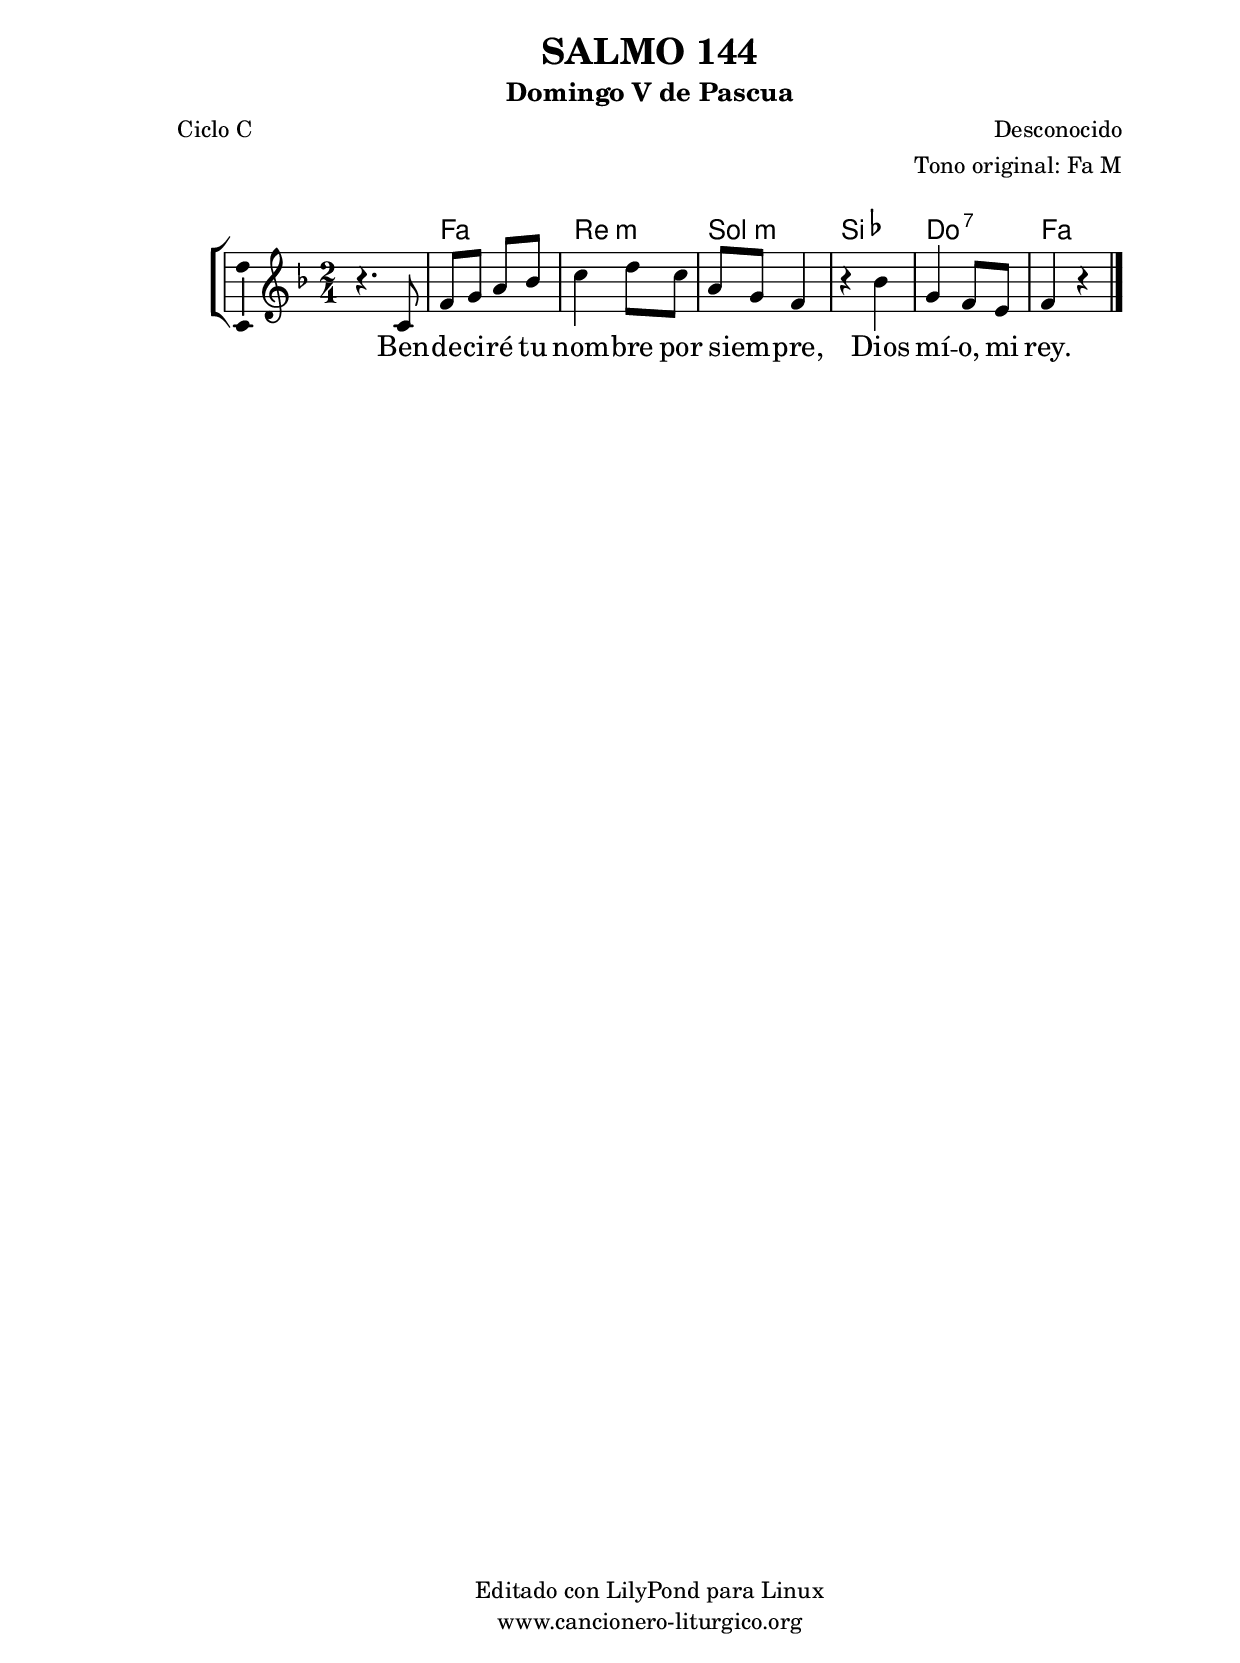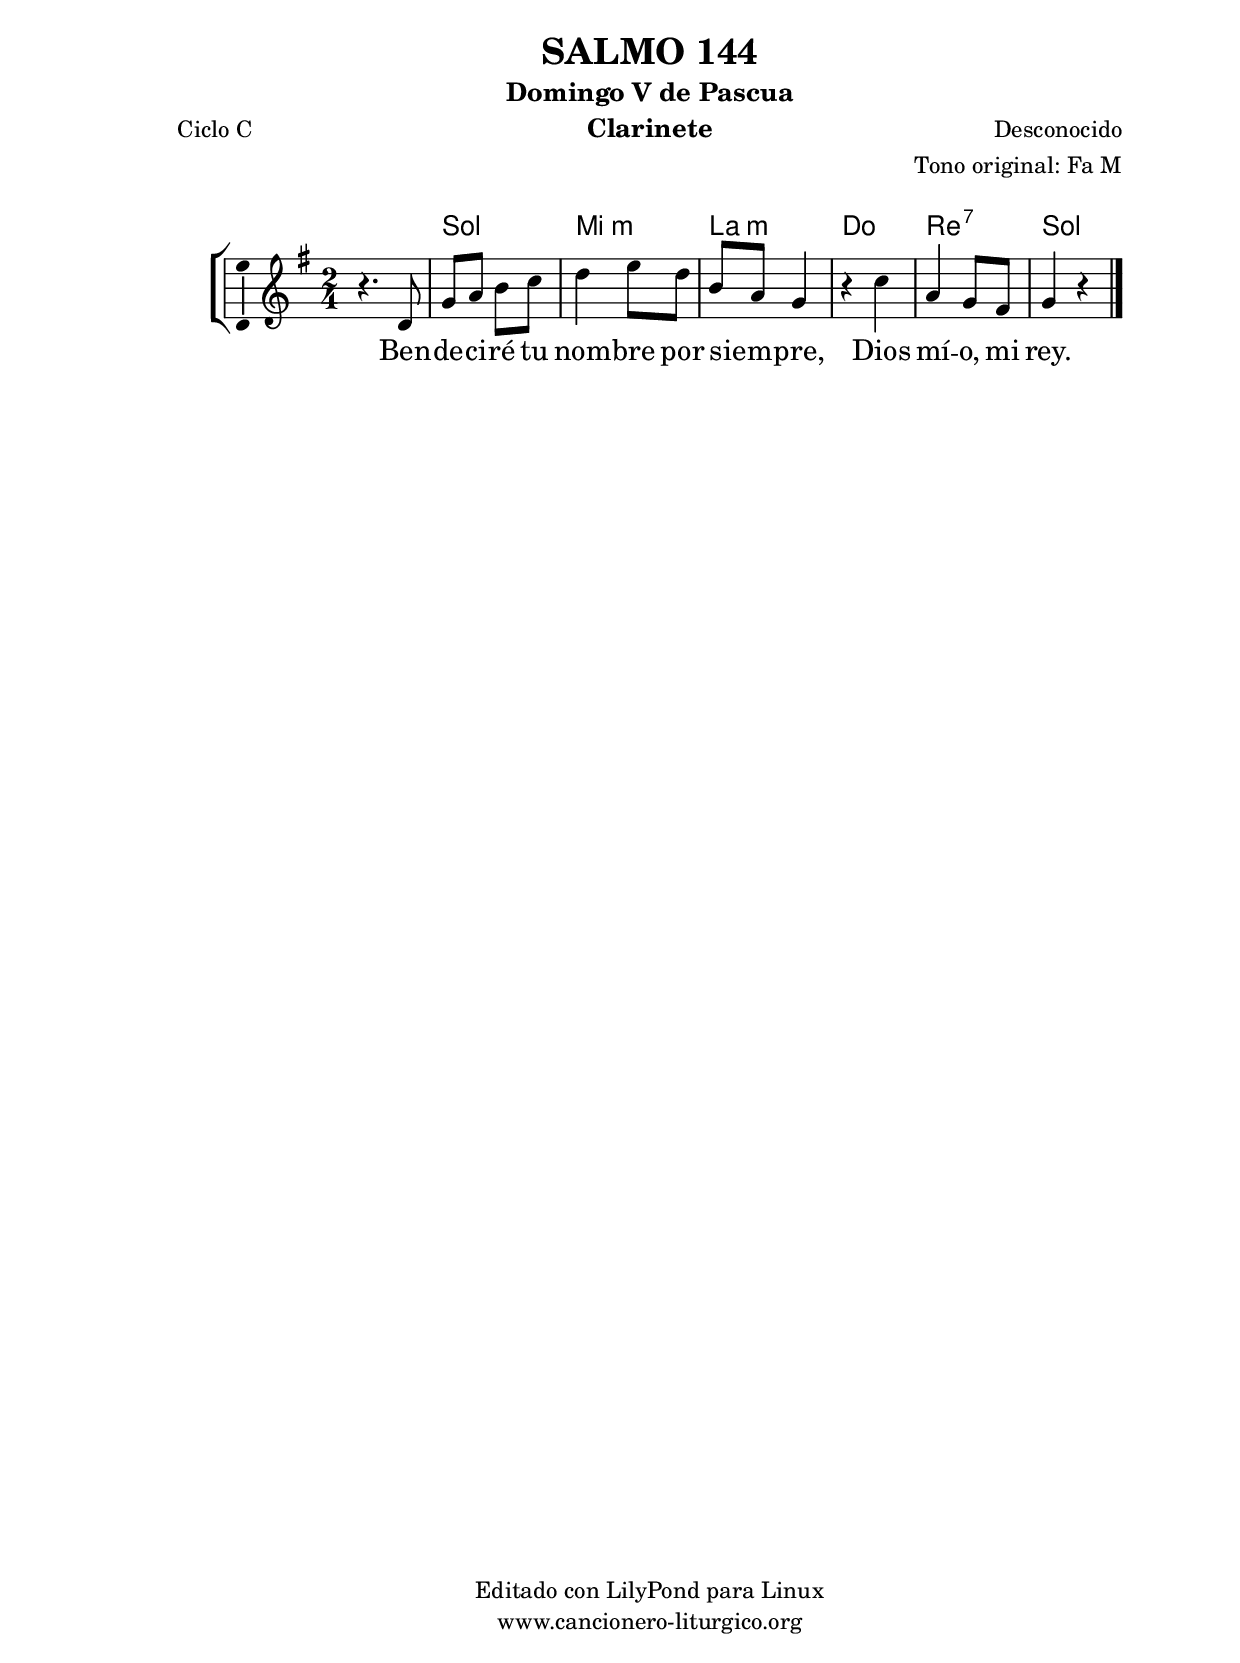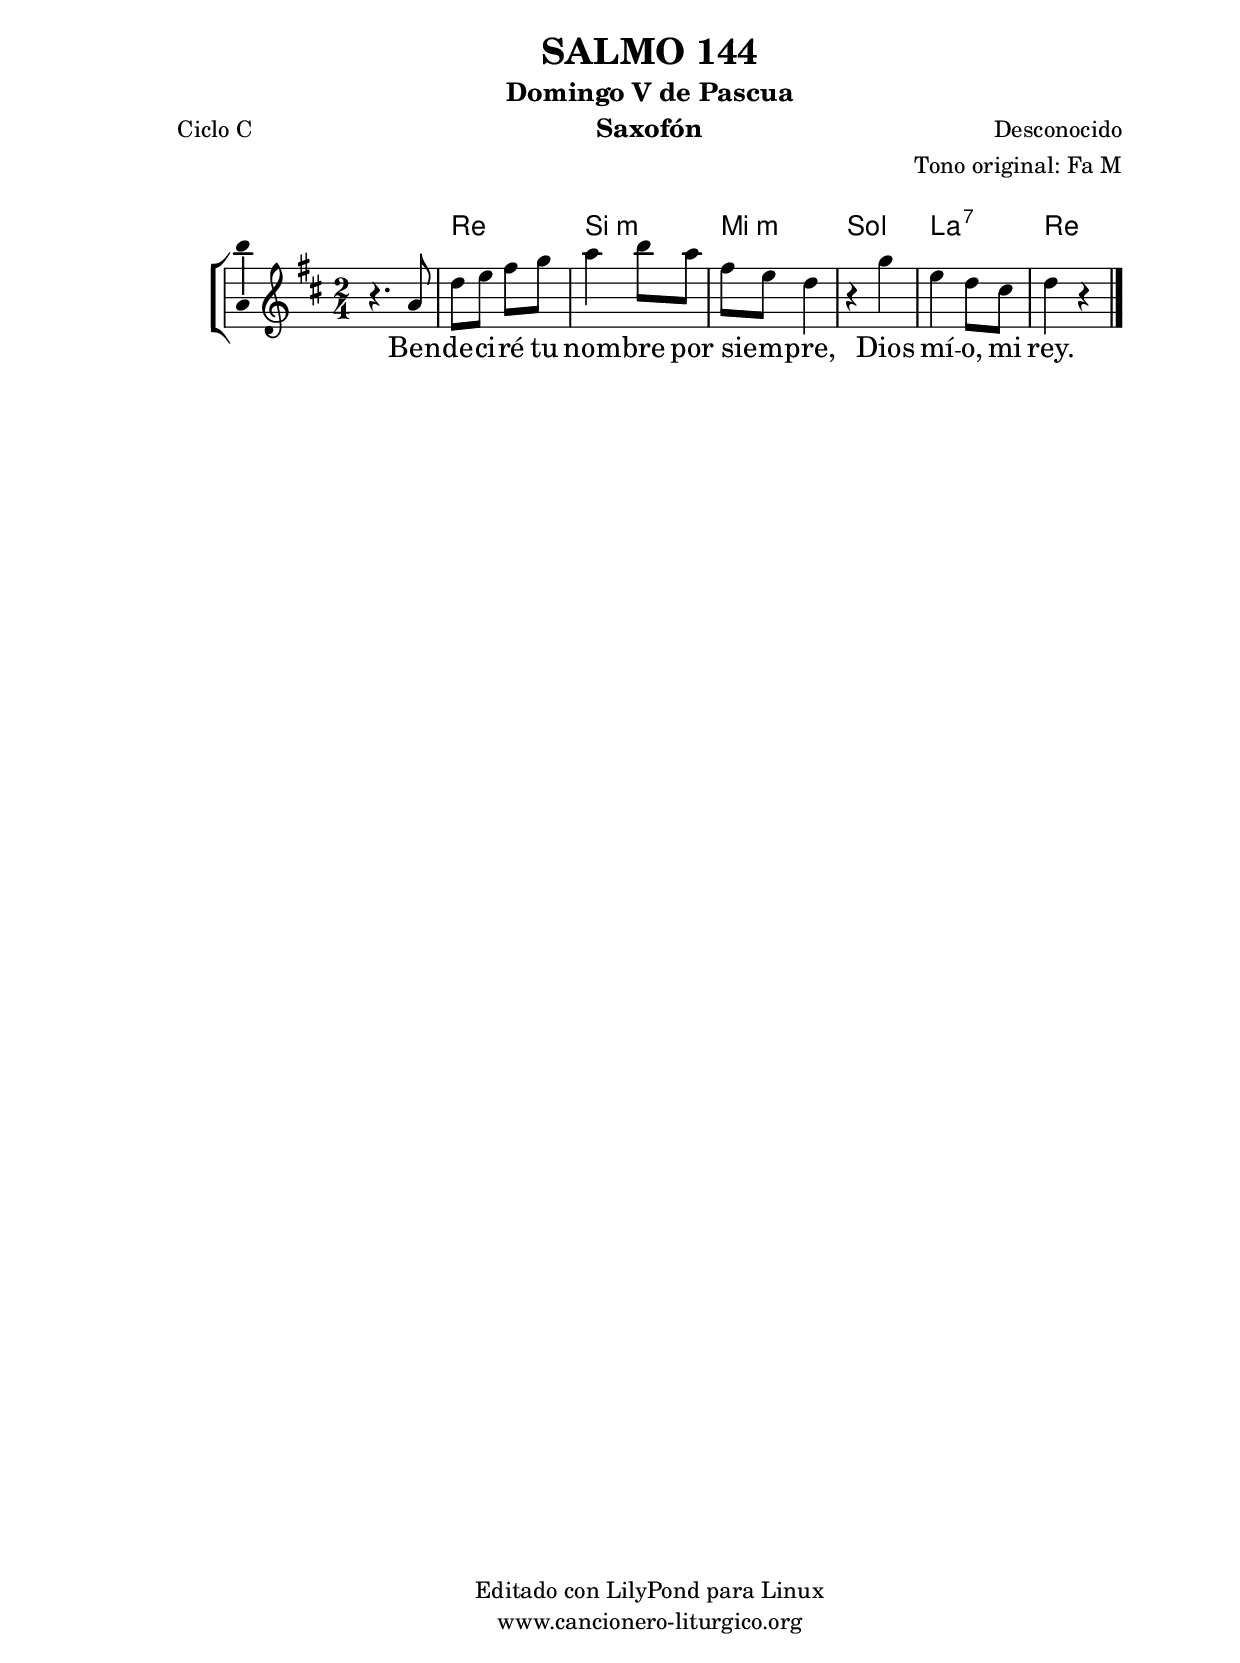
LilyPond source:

%
%para convertir .midi en .wav:
%timidity filename.midi -Ow -o finename.wav
%
%
%Para convertir de .wav a .mp3:
%lame -h -m j filename.wav
%
%
%para escuchar el midi:
%timidity nombrefichero.midi
%


%versión de lilypond para la que se ha escrito esta partitura:
\version "2.16.0"

	%Tamaño papel
	#(set-default-paper-size "a4")
	%Tamaño partitura
	#(set-global-staff-size 20)
	%No responde al pulsar sobre una nota
	#(ly:set-option 'point-and-click #f)

%parámetros del encabezamiento:
\header {
	title = "SALMO 144"
	subtitle = "Domingo V de Pascua"
	composer = "Desconocido"
	poet = "Ciclo C"
	meter = ""
	arranger = "Tono original: Fa M"
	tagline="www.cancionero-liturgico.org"
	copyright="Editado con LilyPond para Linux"
	tiempo = "Pascua"
	usos = "Salmo"
	letra = "Bendeciré tu nombre por siempre, Dios mío, mi rey."
	}

%parámetros asociados al papel:
\paper  {
	oddHeaderMarkup = \markup {\fill-line { \on-the-fly #not-first-page \fromproperty #'header:title \on-the-fly #not-first-page \fromproperty #'header:composer }}
	evenHeaderMarkup = \markup {\fill-line { \fromproperty #'header:composer \fromproperty #'header:title }}
	#(set-paper-size "a4")
	print-page-number = ##f
	first-page-number = 1
	print-first-page-number = ##f
%	head-separation = 3.0 \cm
	top-margin = 2.0 \cm
	bottom-margin = 0.5\cm
%%%	bottom-margin = -1.0\cm
	left-margin = 3.0 \cm
	line-width = 16.0 \cm 
	indent = 8\mm
	interscoreline = 2.\mm
	between-system-space = 15\mm
%	para que las partituras no llenen la hoja:
	ragged-bottom = ##t
%	idem para la última hoja:
	ragged-last-bottom = ##f
%	para que las partituras llenen el ancho del papel:
	ragged-last = ##f
	after-title-space = 2.5 \cm
%page-count=1
%system-count=8

	%Flexible Vertical Spacing
%	markup-markup-spacing =
%	#'((basic-distance . 15) (minimum-distance . 15) (padding . 3))
	markup-system-spacing =
	#'((basic-distance . 15) (minimum-distance . 15) (padding . 3))
	system-system-spacing =
	#'((basic-distance . 15) (minimum-distance . 15) (padding . 3))
	score-system-spacing =
	#'((basic-distance . 15) (minimum-distance . 15) (padding . 5))
%	top-system-spacing = % header
%	#'((basic-distance . 8) (minimum-distance . 0) (padding . 3))
%	top-markup-spacing =
%	#'((basic-distance . 20) (minimum-distance . 20) (padding . 3))
	last-bottom-spacing = % footer
	#'((basic-distance . 5) (minimum-distance . 5) (padding . 3))
%	score-markup-spacing =
%	#'((basic-distance . 16) (minimum-distance . 13) (padding . 3))

	}


%parámetros que afectan a toda la partitura:
global =  {
	%clave de sol (G):
	\clef G
	%armadura:
%	\transpose f a
	\key f \major
	\tempo 4=100
	\set Score.tempoHideNote = ##t
	}


acordes = {
	\italianChords
	\chordmode {
%	\transpose f a
{

s2
f2 d:m g:m bes c:7 f

	}
	}
}

melodia = 
%	\transpose f a
{
	\relative c'{

\time 2/4
r4. c8
f8 g a bes
c4 d8 c
a8 g f4
r4 bes4
g4 f8 e
f4 r4

	\bar "|."
	}
	}


texto = \lyricmode {
Ben -- de -- ci -- ré tu nom -- bre por siem -- _ pre,
Dios mí -- o, mi rey.
	}


acordesStaff = \context ChordNames = acordesStaff <<
	\set chordChanges = ##t
	\acordes
	>>


vozStaff = \context Voice = vozStaff
\with {\consists "Ambitus_engraver"}
<<
%	\set Staff.instrumentName = ""
%	\set Staff.shortInstrumentName = ""
%	\set Staff.midiInstrument = #"clarinet"
%	\set Staff.midiInstrument = #"cello"
%	\set Staff.midiInstrument = #"flute"
	\set Staff.midiInstrument = #"electric guitar (jazz)"
%	\set Staff.midiInstrument = #"english horn"
%	\set Staff.midiInstrument = #"violin"
%	\set Staff.midiInstrument = #"glockenspiel"
	\set Staff.midiMinimumVolume = #0.7
	\set Staff.midiMaximumVolume = #0.9
	\global
	\melodia
	>>


textoStaff = \context Lyrics = textoStaff <<
	\lyricsto vozStaff \texto
	>>

\book {
	\score {
		\context ChoirStaff {
			\override StaffGroup.SystemStartBracket #'collapse-height = #1
			\override Score.SystemStartBar #'collapse-height = #1
			<<
			\acordesStaff
			\vozStaff
			\textoStaff
			>>
			}
		\layout {
	    		\context {
				\Lyrics
				\override LyricText #'font-size = #2
				}
	   		 \context {
				\Score
				%fontSize = #3
				\override StaffSymbol #'staff-space = #(magstep +3)
				%\override Beam #'thickness = #0.55
				%\override SpacingSpanner #'spacing-increment = #1.0
				%\override Slur #'height-limit = #1.5
				}
			}
		}
	\score {
		\unfoldRepeats
		\context ChoirStaff {
			<<
			\acordesStaff
			\vozStaff
			>>
			}
		\midi {
	  		\context {
	  			\Score
				tempoWholesPerMinute = #(ly:make-moment 70 4)
				}
			}
		}
	}

%Partitura para clarinete
#(define output-suffix "C")
\book {
	\header{
		instrument = "Clarinete"
		}
	\score {
		\context ChoirStaff {
			\override StaffGroup.SystemStartBracket #'collapse-height = #1
			\override Score.SystemStartBar #'collapse-height = #1
\transpose c d
			<<
			\acordesStaff
			\vozStaff
			\textoStaff
			>>
			}
		\layout {
	    		\context {
				\Lyrics
				\override LyricText #'font-size = #2
				}
	   		 \context {
				\Score
				%fontSize = #3
				\override StaffSymbol #'staff-space = #(magstep +3)
				%\override Beam #'thickness = #0.55
				%\override SpacingSpanner #'spacing-increment = #1.0
				%\override Slur #'height-limit = #1.5
				}
			}
		}
	}

%Partitura para saxofón
#(define output-suffix "S")
\book {
	\header{
		instrument = "Saxofón"
		}
	\score {
		\context ChoirStaff {
			\override StaffGroup.SystemStartBracket #'collapse-height = #1
			\override Score.SystemStartBar #'collapse-height = #1
\transpose c a
			<<
			\acordesStaff
			\vozStaff
			\textoStaff
			>>
			}
		\layout {
	    		\context {
				\Lyrics
				\override LyricText #'font-size = #2
				}
	   		 \context {
				\Score
				%fontSize = #3
				\override StaffSymbol #'staff-space = #(magstep +3)
				%\override Beam #'thickness = #0.55
				%\override SpacingSpanner #'spacing-increment = #1.0
				%\override Slur #'height-limit = #1.5
				}
			}
		}
	}

